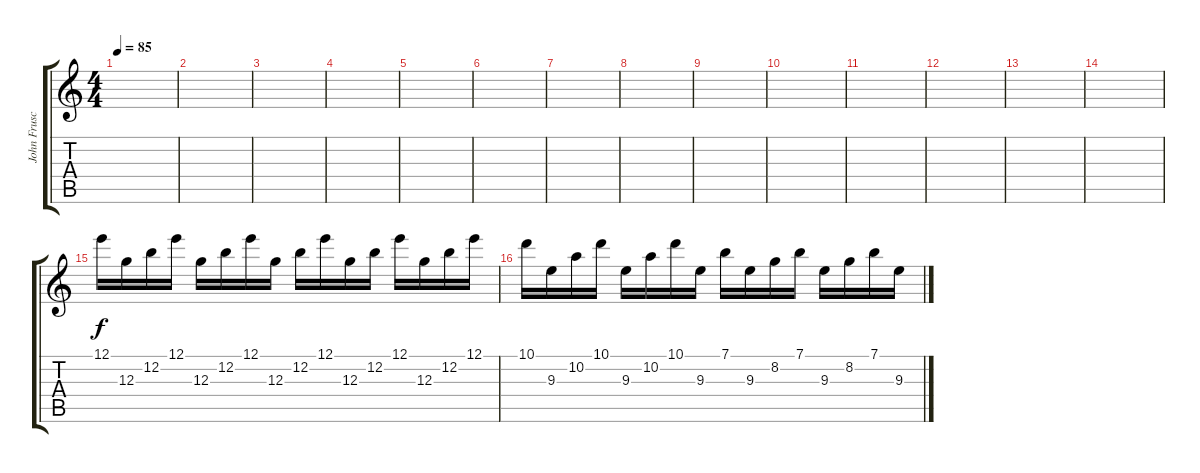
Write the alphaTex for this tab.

\track ("John Frusciante - Acoustic Guitar 1" "John Frusc") {instrument acousticguitarsteel}
\staff {score tabs}
\tuning (E4 B3 G3 D3 A2 E2) {hide}
\ts (4 4)
\tempo 85
\clef g2
\ks c
|
|
|
|
|
|
|
|
|
|
|
|
|
|
12.1.16{instrument electricguitarmuted} 12.3.16 12.2.16 12.1.16 12.3.16 12.2.16 12.1.16 12.3.16 12.2.16 12.1.16 12.3.16 12.2.16 12.1.16 12.3.16 12.2.16 12.1.16 |
10.1.16 9.3.16 10.2.16 10.1.16 9.3.16 10.2.16 10.1.16 9.3.16 7.1.16 9.3.16 8.2.16 7.1.16 9.3.16 8.2.16 7.1.16 9.3.16
